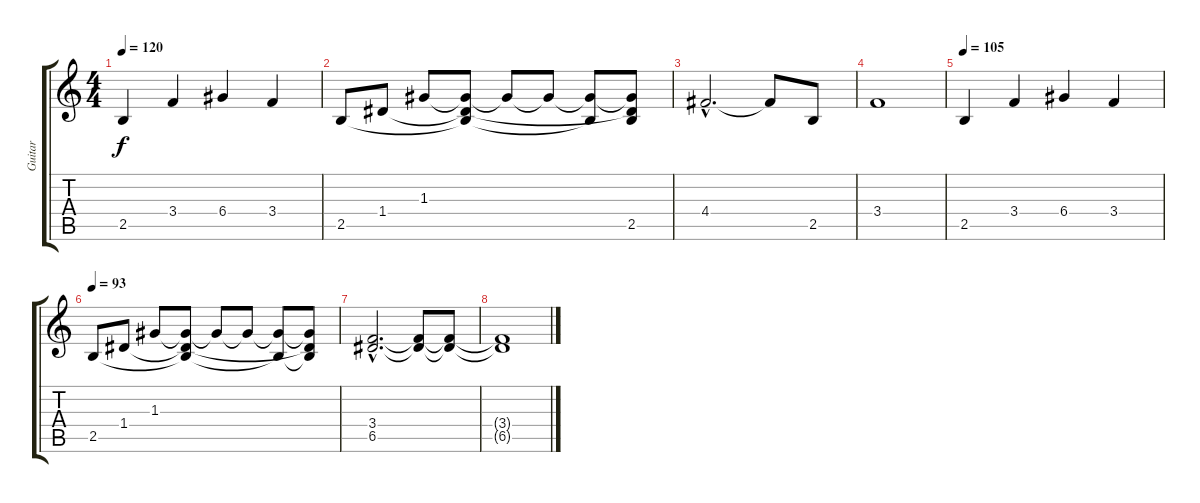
\track ("Guitar" "Guitar") {instrument electricguitarjazz}
\staff {score tabs}
\tuning (E4 B3 G3 D3 A2 E2) {hide}
\ts (4 4)
\tempo 120
\clef g2
\ks c
2.5.4{dy f} 3.4.4 6.4.4 3.4.4 |
2.5.8 1.4.8 1.3.8 (1.3{t} 1.4{t} 2.5{t}).8 1.3{t}.8 1.3{t}.8 (1.3{t} 2.5{t}).8 (1.3{t} 1.4{t} 2.5).8 |
4.4{hac}.2{d} 4.4{t}.8 2.5.8 |
3.4.1 |
\tempo 105
2.5.4 3.4.4 6.4.4 3.4.4 |
\tempo 93
2.5.8 1.4.8 1.3.8 (1.3{t} 1.4{t} 2.5{t}).8 1.3{t}.8 1.3{t}.8 (1.3{t} 2.5{t}).8 (1.3{t} 1.4{t} 2.5{t}).8 |
(3.4{hac} 6.5{hac}).2{d} (3.4{t} 6.5{t}).8 (3.4{t} 6.5{t}).8 |
(3.4{t} 6.5{t}).1
